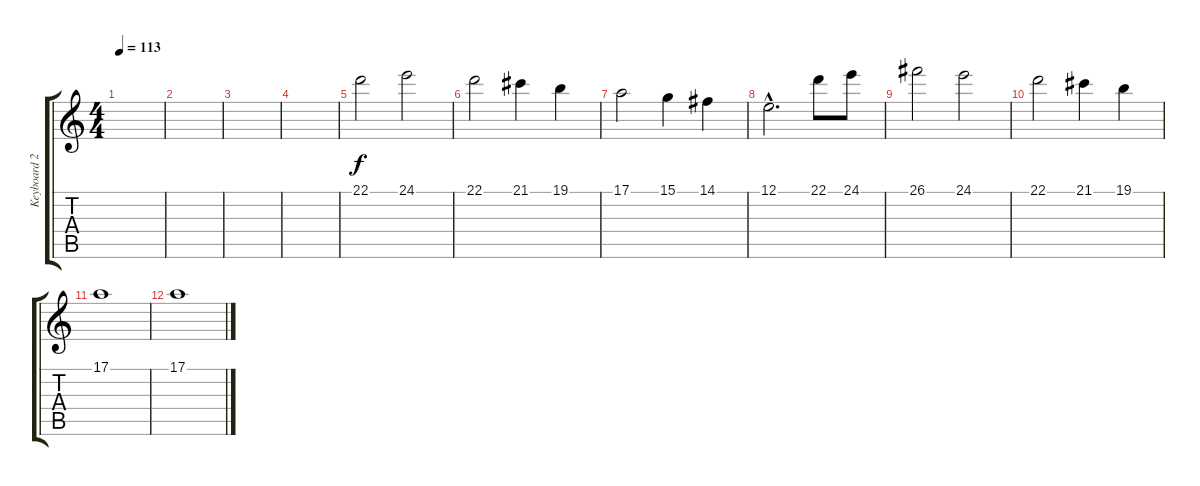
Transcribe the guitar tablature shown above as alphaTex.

\track ("Keyboard 2 (Burton)" "Keyboard 2") {instrument stringensemble1}
\staff {score tabs}
\tuning (E4 B3 G3 D3 A2 E2) {hide}
\ts (4 4)
\tempo 113
\clef g2
\ks c
|
|
|
|
22.1.2 24.1.2 |
22.1.2 21.1.4 19.1.4 |
17.1.2 15.1.4 14.1.4 |
12.1{hac}.2{d} 22.1.8 24.1.8 |
26.1.2 24.1.2 |
22.1.2 21.1.4 19.1.4 |
17.1.1 |
17.1.1
